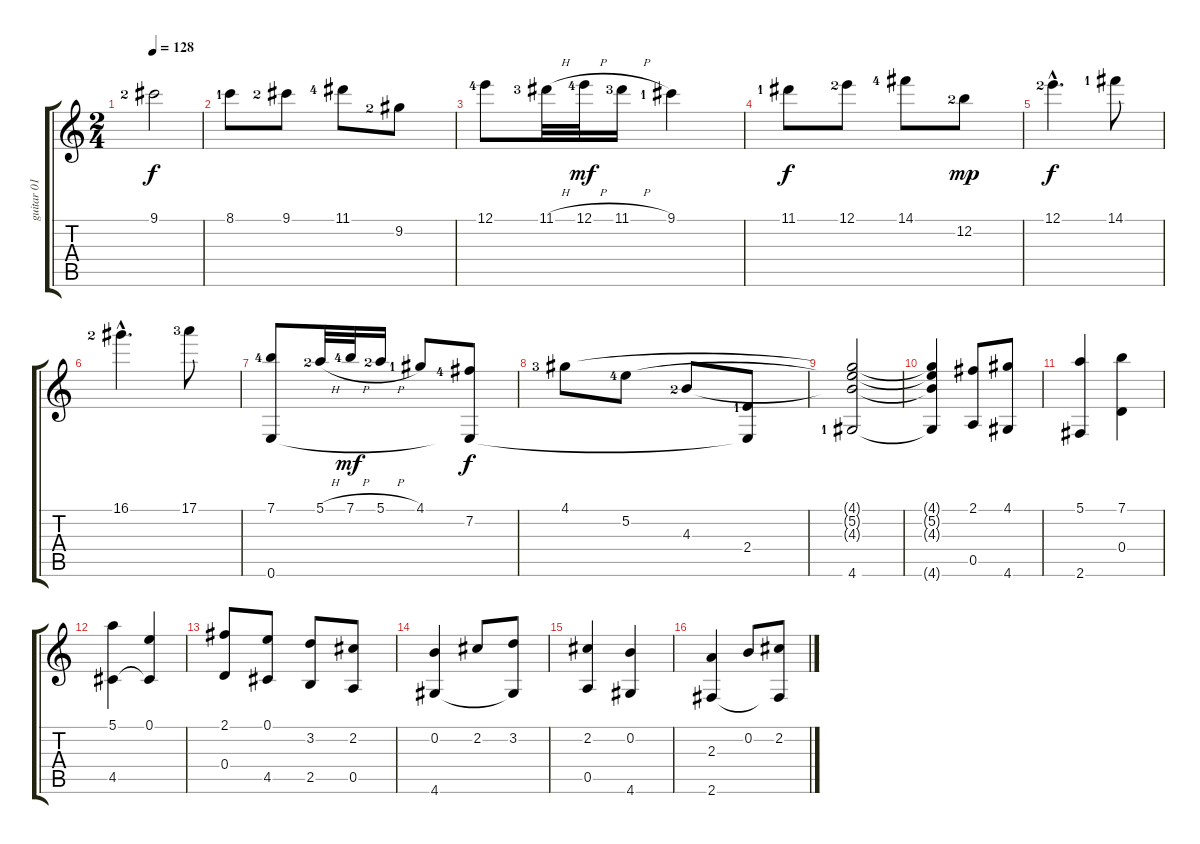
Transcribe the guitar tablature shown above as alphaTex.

\track ("guitar 01" "guitar 01") {instrument acousticguitarsteel}
\staff {score tabs}
\tuning (E4 B3 G3 D3 A2 E2) {hide}
\ts (2 4)
\tempo 128
\clef g2
\ks c
9.1{lf 3}.2{dy f} |
8.1{lf 2}.8 9.1{lf 3}.8 11.1{lf 5}.8 9.2{lf 3}.8 |
12.1{lf 5}.8 11.1{h lf 4}.32 12.1{h lf 5}.32{dy mf} 11.1{h lf 4}.16 9.1{lf 2}.4 |
11.1{lf 2}.8{dy f} 12.1{lf 3}.8 14.1{lf 5}.8 12.2{lf 3}.8{dy mp} |
12.1{hac lf 3}.4{d dy f} 14.1{lf 2}.8 |
16.1{hac lf 3}.4{d} 17.1{lf 4}.8 |
(7.1{lf 5} 0.6).8 5.1{h lf 3}.32 7.1{h lf 5}.32{dy mf} 5.1{h lf 3}.16 4.1{lf 2}.8 (7.2{lf 5} 0.6{t}).8{dy f} |
4.1{lf 4}.8 5.2{lf 5}.8 4.3{lf 3}.8 (2.4{lf 2} 0.6{t}).8 |
(4.1{t} 5.2{t} 4.3{t} 4.6{lf 2}).2 |
(4.1{t} 5.2{t} 4.3{t} 4.6{t}).4 (2.1 0.5).8 (4.1 4.6).8 |
(5.1 2.6).4 (7.1 0.4).4 |
(5.1 4.5).4 (0.1 4.5{t}).4 |
(2.1 0.4).8 (0.1 4.5).8 (3.2 2.5).8 (2.2 0.5).8 |
(0.2 4.6).4 2.2.8 (3.2 4.6{t}).8 |
(2.2 0.5).4 (0.2 4.6).4 |
(2.3 2.6).4 0.2.8 (2.2 2.6{t}).8
